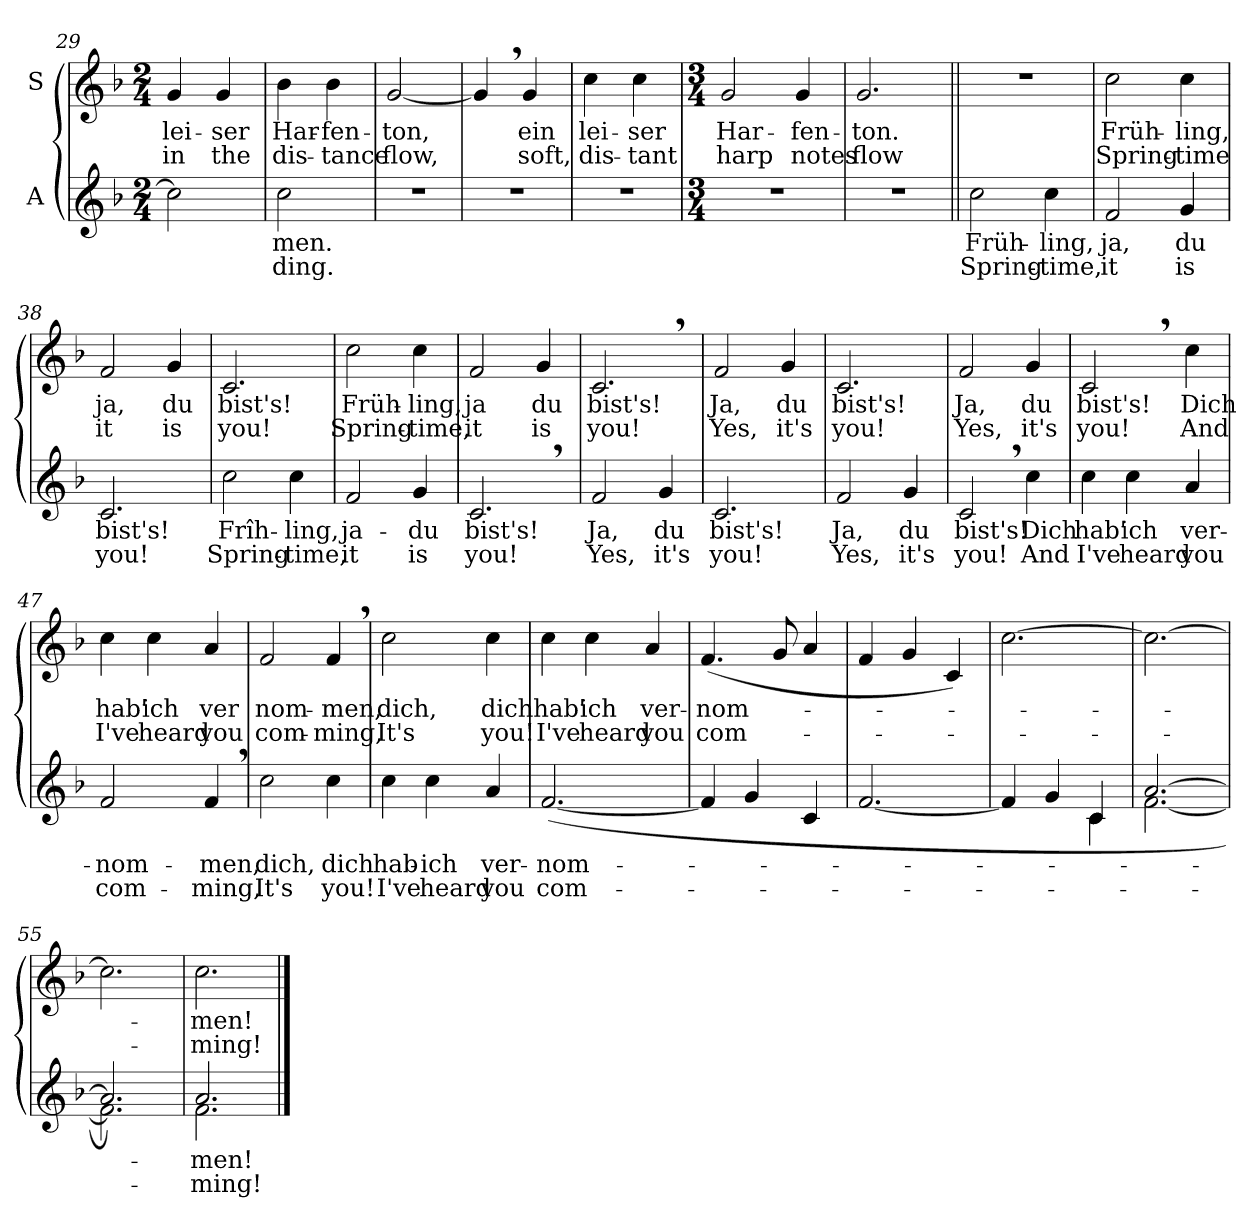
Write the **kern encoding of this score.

**kern	**text	**text	**kern	**text	**text
*part2	*part2	*part2	*part1	*part1	*part1
*staff2	*staff2	*staff2	*staff1	*staff1	*staff1
*I"A	*	*	*I"S	*	*
*clefG2	*	*	*clefG2	*	*
*k[b-]	*	*	*k[b-]	*	*
*F:	*	*	*F:	*	*
*M2/4	*	*	*M2/4	*	*
=29	=29	=29	=29	=29	=29
!	!	!	!	!LO:LY:b	!LO:LY:b
2cc\]	.	.	4g/	lei-	in
!	!	!	!	!LO:LY:b	!LO:LY:b
.	.	.	4g/	-ser	the
=30	=30	=30	=30	=30	=30
!	!LO:LY:b	!LO:LY:b	!	!LO:LY:b	!LO:LY:b
2cc\	-men.	-ding.	4b-\	Har-	dis-
!	!	!	!	!LO:LY:b	!LO:LY:b
.	.	.	4b-\	-fen-	-tance
=31	=31	=31	=31	=31	=31
!	!	!	!	!LO:LY:b	!LO:LY:b
2r	.	.	[2g/	-ton,	flow,
=32	=32	=32	=32	=32	=32
2r	.	.	4g,>/]	.	.
!	!	!	!	!LO:LY:b	!LO:LY:b
.	.	.	4g/	ein	soft,
=33	=33	=33	=33	=33	=33
!	!	!	!	!LO:LY:b	!LO:LY:b
2r	.	.	4cc\	lei-	dis-
!	!	!	!	!LO:LY:b	!LO:LY:b
.	.	.	4cc\	-ser	-tant
!!LO:PB:g=z
=34	=34	=34	=34	=34	=34
*M3/4	*	*	*M3/4	*	*
!	!	!	!	!LO:LY:b	!LO:LY:b
2.r	.	.	2g/	Har-	harp
!	!	!	!	!LO:LY:b	!LO:LY:b
.	.	.	4g/	-fen-	notes
=35	=35	=35	=35	=35	=35
!	!	!	!	!LO:LY:b	!LO:LY:b
2.r	.	.	2.g/	-ton.	flow
=36||	=36||	=36||	=36||	=36||	=36||
!	!LO:LY:b	!LO:LY:b	!	!	!
2cc\	Früh-	Spring-	2.r	.	.
!	!LO:LY:b	!LO:LY:b	!	!	!
4cc\	-ling,	-time,	.	.	.
=37	=37	=37	=37	=37	=37
!	!LO:LY:b	!LO:LY:b	!	!LO:LY:b	!LO:LY:b
2f/	ja,	it	2cc\	Früh-	Spring-
!	!LO:LY:b	!LO:LY:b	!	!LO:LY:b	!LO:LY:b
4g/	du	is	4cc\	-ling,	-time
=38	=38	=38	=38	=38	=38
!	!LO:LY:b	!LO:LY:b	!	!LO:LY:b	!LO:LY:b
2.c/	bist's!	you!	2f/	ja,	it
!	!	!	!	!LO:LY:b	!LO:LY:b
.	.	.	4g/	du	is
=39	=39	=39	=39	=39	=39
!	!LO:LY:b	!LO:LY:b	!	!LO:LY:b	!LO:LY:b
2cc\	Frîh-	Spring-	2.c/	bist's!	you!
!	!LO:LY:b	!LO:LY:b	!	!	!
4cc\	-ling,	-time,	.	.	.
=40	=40	=40	=40	=40	=40
!	!LO:LY:b	!LO:LY:b	!	!LO:LY:b	!LO:LY:b
2f/	ja-	it	2cc\	Früh-	Spring-
!	!LO:LY:b	!LO:LY:b	!	!LO:LY:b	!LO:LY:b
4g/	-du	is	4cc\	-ling,	-time,
=41	=41	=41	=41	=41	=41
!	!LO:LY:b	!LO:LY:b	!	!LO:LY:b	!LO:LY:b
2.c,>/	bist's!	you!	2f/	ja	it
!	!	!	!	!LO:LY:b	!LO:LY:b
.	.	.	4g/	du	is
=42	=42	=42	=42	=42	=42
!	!LO:LY:b	!LO:LY:b	!	!LO:LY:b	!LO:LY:b
2f/	Ja,	Yes,	2.c,>/	bist's!	you!
!	!LO:LY:b	!LO:LY:b	!	!	!
4g/	du	it's	.	.	.
!!LO:LB:g=z
=43	=43	=43	=43	=43	=43
!	!LO:LY:b	!LO:LY:b	!	!LO:LY:b	!LO:LY:b
2.c/	bist's!	you!	2f/	Ja,	Yes,
!	!	!	!	!LO:LY:b	!LO:LY:b
.	.	.	4g/	du	it's
=44	=44	=44	=44	=44	=44
!	!LO:LY:b	!LO:LY:b	!	!LO:LY:b	!LO:LY:b
2f/	Ja,	Yes,	2.c/	bist's!	you!
!	!LO:LY:b	!LO:LY:b	!	!	!
4g/	du	it's	.	.	.
=45	=45	=45	=45	=45	=45
!	!LO:LY:b	!LO:LY:b	!	!LO:LY:b	!LO:LY:b
2c,>/	bist's!	you!	2f/	Ja,	Yes,
!	!LO:LY:b	!LO:LY:b	!	!LO:LY:b	!LO:LY:b
4cc\	Dich	And	4g/	du	it's
=46	=46	=46	=46	=46	=46
!	!LO:LY:b	!LO:LY:b	!	!LO:LY:b	!LO:LY:b
4cc\	hab'	I've	2c,>/	bist's!	you!
!	!LO:LY:b	!LO:LY:b	!	!	!
4cc\	ich	heard	.	.	.
!	!LO:LY:b	!LO:LY:b	!	!LO:LY:b	!LO:LY:b
4a/	ver-	you	4cc\	Dich	And
!!LO:LB:g=z
=47	=47	=47	=47	=47	=47
!	!LO:LY:b	!LO:LY:b	!	!LO:LY:b	!LO:LY:b
2f/	-nom-	com-	4cc\	hab'	I've
!	!	!	!	!LO:LY:b	!LO:LY:b
.	.	.	4cc\	ich	heard
!	!LO:LY:b	!LO:LY:b	!	!LO:LY:b	!LO:LY:b
4f,>/	-men,	-ming,	4a/	ver	you
=48	=48	=48	=48	=48	=48
!	!LO:LY:b	!LO:LY:b	!	!LO:LY:b	!LO:LY:b
2cc\	dich,	It's	2f/	nom-	com-
!	!LO:LY:b	!LO:LY:b	!	!LO:LY:b	!LO:LY:b
4cc\	dich	you!	4f,>/	-men,	-ming,
=49	=49	=49	=49	=49	=49
!	!LO:LY:b	!LO:LY:b	!	!LO:LY:b	!LO:LY:b
4cc\	hab-	I've	2cc\	dich,	It's
!	!LO:LY:b	!LO:LY:b	!	!	!
4cc\	-ich	heard	.	.	.
!	!LO:LY:b	!LO:LY:b	!	!LO:LY:b	!LO:LY:b
4a/	ver-	you	4cc\	dich	you!
=50	=50	=50	=50	=50	=50
!	!LO:LY:b	!LO:LY:b	!	!LO:LY:b	!LO:LY:b
([2.f/	-nom-	com-	4cc\	hab'	I've
!	!	!	!	!LO:LY:b	!LO:LY:b
.	.	.	4cc\	ich	heard
!	!	!	!	!LO:LY:b	!LO:LY:b
.	.	.	4a/	ver-	you
=51	=51	=51	=51	=51	=51
!	!	!	!	!LO:LY:b	!LO:LY:b
4f/]	.	.	(>4.f/	-nom-	com-
4g/	.	.	.	.	.
.	.	.	8g/	.	.
4c/	.	.	4a/	.	.
=52	=52	=52	=52	=52	=52
[2.f/	.	.	4f/	.	.
.	.	.	4g/	.	.
.	.	.	4c/)	.	.
=53	=53	=53	=53	=53	=53
*^	*	*	*	*	*
4f/]	2ryy	.	.	[2.cc\	.	.
4g/	.	.	.	.	.	.
4c/	4c\	.	.	.	.	.
=54	=54	=54	=54	=54	=54	=54
[>2.a/	[<2.f\	.	.	2.cc\_	.	.
=55	=55	=55	=55	=55	=55	=55
2.a/])	2.f\]	.	.	2.cc\]	.	.
=56	=56	=56	=56	=56	=56	=56
!	!	!LO:LY:b	!LO:LY:b	!	!LO:LY:b	!LO:LY:b
2.a/	2.f\	-men!	-ming!	2.cc\	-men!	-ming!
*v	*v	*	*	*	*	*
==	==	==	==	==	==
*-	*-	*-	*-	*-	*-
